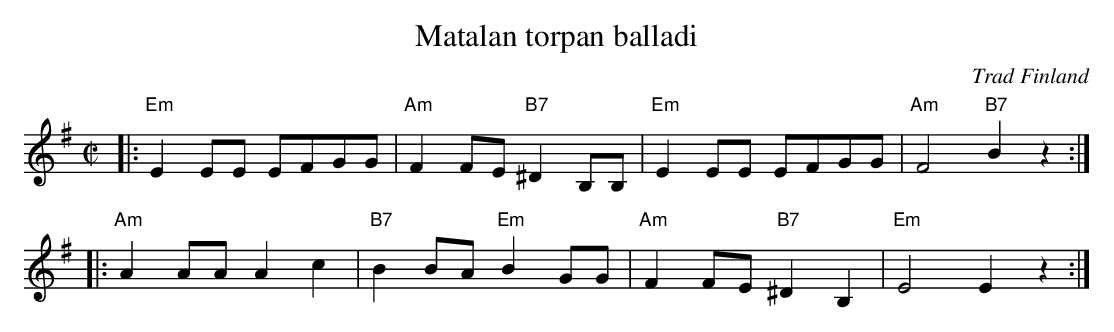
X:1
T: Matalan torpan balladi
O: Trad Finland
M: C|
L: 1/8
K: Em
|: "Em"E2EE EFGG | "Am"F2FE "B7"^D2B,B, | "Em"E2EE EFGG | "Am"F4 "B7"B2z2 :|
|: "Am"A2AA A2c2 | "B7"B2BA "Em"B2GG | "Am"F2FE "B7"^D2B,2 | "Em"E4 E2z2 :|
